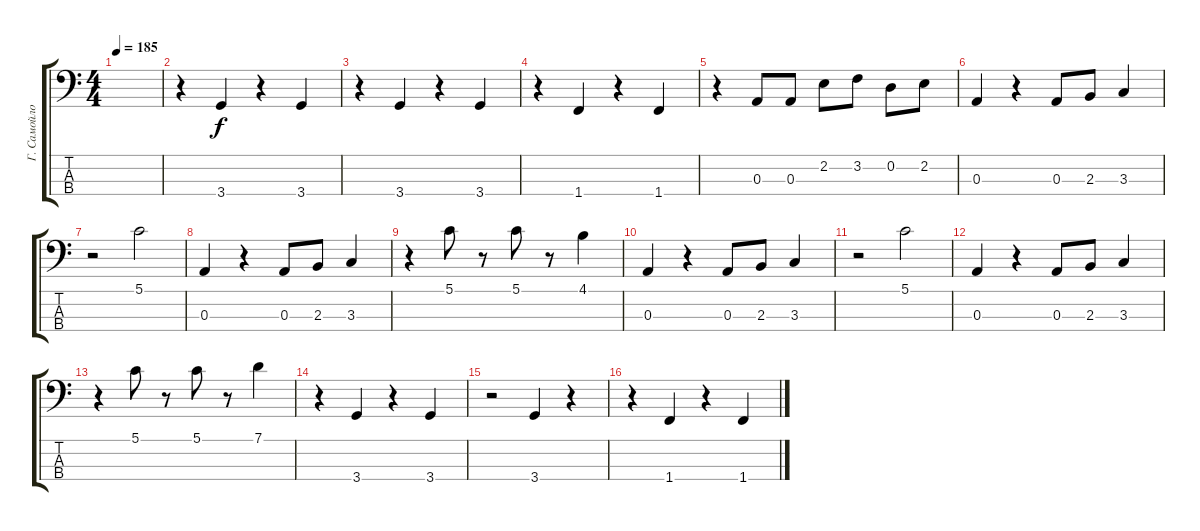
\track ("Г. Самойлов" "Г. Самойло") {instrument electricbassfinger}
\staff {score tabs}
\tuning (G2 D2 A1 E1) {hide}
\ts (4 4)
\tempo 185
\clef f4
\ks c
|
r.4 3.4.4 r.4 3.4.4 |
r.4 3.4.4 r.4 3.4.4 |
r.4 1.4.4 r.4 1.4.4 |
r.4 0.3.8 0.3.8 2.2.8 3.2.8 0.2.8 2.2.8 |
0.3.4 r.4 0.3.8 2.3.8 3.3.4 |
r.2 5.1.2 |
0.3.4 r.4 0.3.8 2.3.8 3.3.4 |
r.4 5.1.8 r.8 5.1.8 r.8 4.1.4 |
0.3.4 r.4 0.3.8 2.3.8 3.3.4 |
r.2 5.1.2 |
0.3.4 r.4 0.3.8 2.3.8 3.3.4 |
r.4 5.1.8 r.8 5.1.8 r.8 7.1.4 |
r.4 3.4.4 r.4 3.4.4 |
r.2 3.4.4 r.4 |
r.4 1.4.4 r.4 1.4.4
